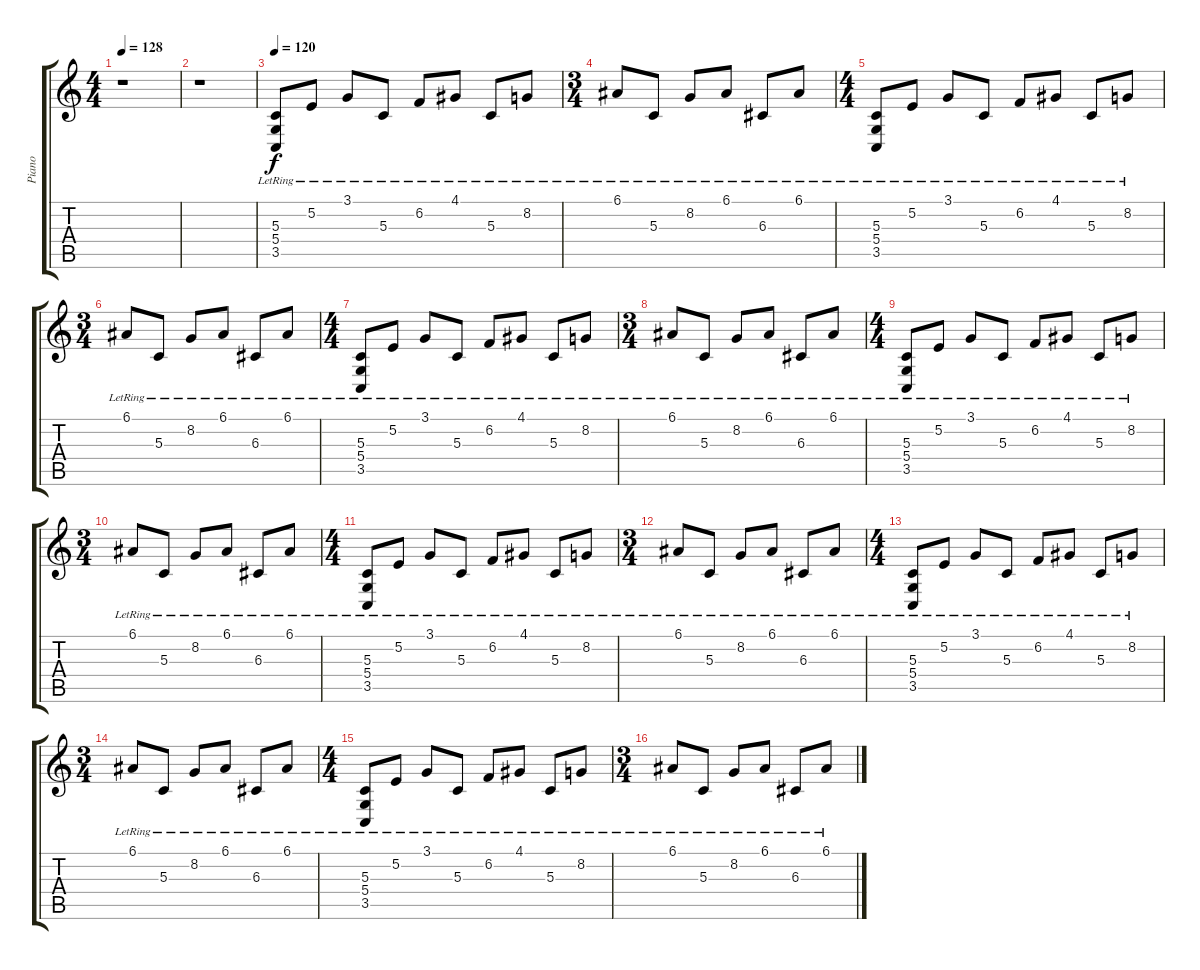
\track ("Piano" "Piano") {instrument brightacousticpiano}
\staff {score tabs}
\tuning (E4 B3 G3 D3 A2 E2) {hide}
\ts (4 4)
\tempo 128
\clef g2
\ks c
r.1{dy f} |
r.1 |
\tempo 120
(5.3{lr} 5.4{lr} 3.5{lr}).8 5.2{lr}.8 3.1{lr}.8 5.3{lr}.8 6.2{lr}.8 4.1{lr}.8 5.3{lr}.8 8.2{lr}.8 |
\ts (3 4)
6.1{lr}.8 5.3{lr}.8 8.2{lr}.8 6.1{lr}.8 6.3{lr}.8 6.1{lr}.8 |
\ts (4 4)
(5.3{lr} 5.4{lr} 3.5{lr}).8 5.2{lr}.8 3.1{lr}.8 5.3{lr}.8 6.2{lr}.8 4.1{lr}.8 5.3{lr}.8 8.2{lr}.8 |
\ts (3 4)
6.1{lr}.8 5.3{lr}.8 8.2{lr}.8 6.1{lr}.8 6.3{lr}.8 6.1{lr}.8 |
\ts (4 4)
(5.3{lr} 5.4{lr} 3.5{lr}).8 5.2{lr}.8 3.1{lr}.8 5.3{lr}.8 6.2{lr}.8 4.1{lr}.8 5.3{lr}.8 8.2{lr}.8 |
\ts (3 4)
6.1{lr}.8 5.3{lr}.8 8.2{lr}.8 6.1{lr}.8 6.3{lr}.8 6.1{lr}.8 |
\ts (4 4)
(5.3{lr} 5.4{lr} 3.5{lr}).8 5.2{lr}.8 3.1{lr}.8 5.3{lr}.8 6.2{lr}.8 4.1{lr}.8 5.3{lr}.8 8.2{lr}.8 |
\ts (3 4)
6.1{lr}.8 5.3{lr}.8 8.2{lr}.8 6.1{lr}.8 6.3{lr}.8 6.1{lr}.8 |
\ts (4 4)
(5.3{lr} 5.4{lr} 3.5{lr}).8 5.2{lr}.8 3.1{lr}.8 5.3{lr}.8 6.2{lr}.8 4.1{lr}.8 5.3{lr}.8 8.2{lr}.8 |
\ts (3 4)
6.1{lr}.8 5.3{lr}.8 8.2{lr}.8 6.1{lr}.8 6.3{lr}.8 6.1{lr}.8 |
\ts (4 4)
(5.3{lr} 5.4{lr} 3.5{lr}).8 5.2{lr}.8 3.1{lr}.8 5.3{lr}.8 6.2{lr}.8 4.1{lr}.8 5.3{lr}.8 8.2{lr}.8 |
\ts (3 4)
6.1{lr}.8 5.3{lr}.8 8.2{lr}.8 6.1{lr}.8 6.3{lr}.8 6.1{lr}.8 |
\ts (4 4)
(5.3{lr} 5.4{lr} 3.5{lr}).8 5.2{lr}.8 3.1{lr}.8 5.3{lr}.8 6.2{lr}.8 4.1{lr}.8 5.3{lr}.8 8.2{lr}.8 |
\ts (3 4)
6.1{lr}.8 5.3{lr}.8 8.2{lr}.8 6.1{lr}.8 6.3{lr}.8 6.1{lr}.8
